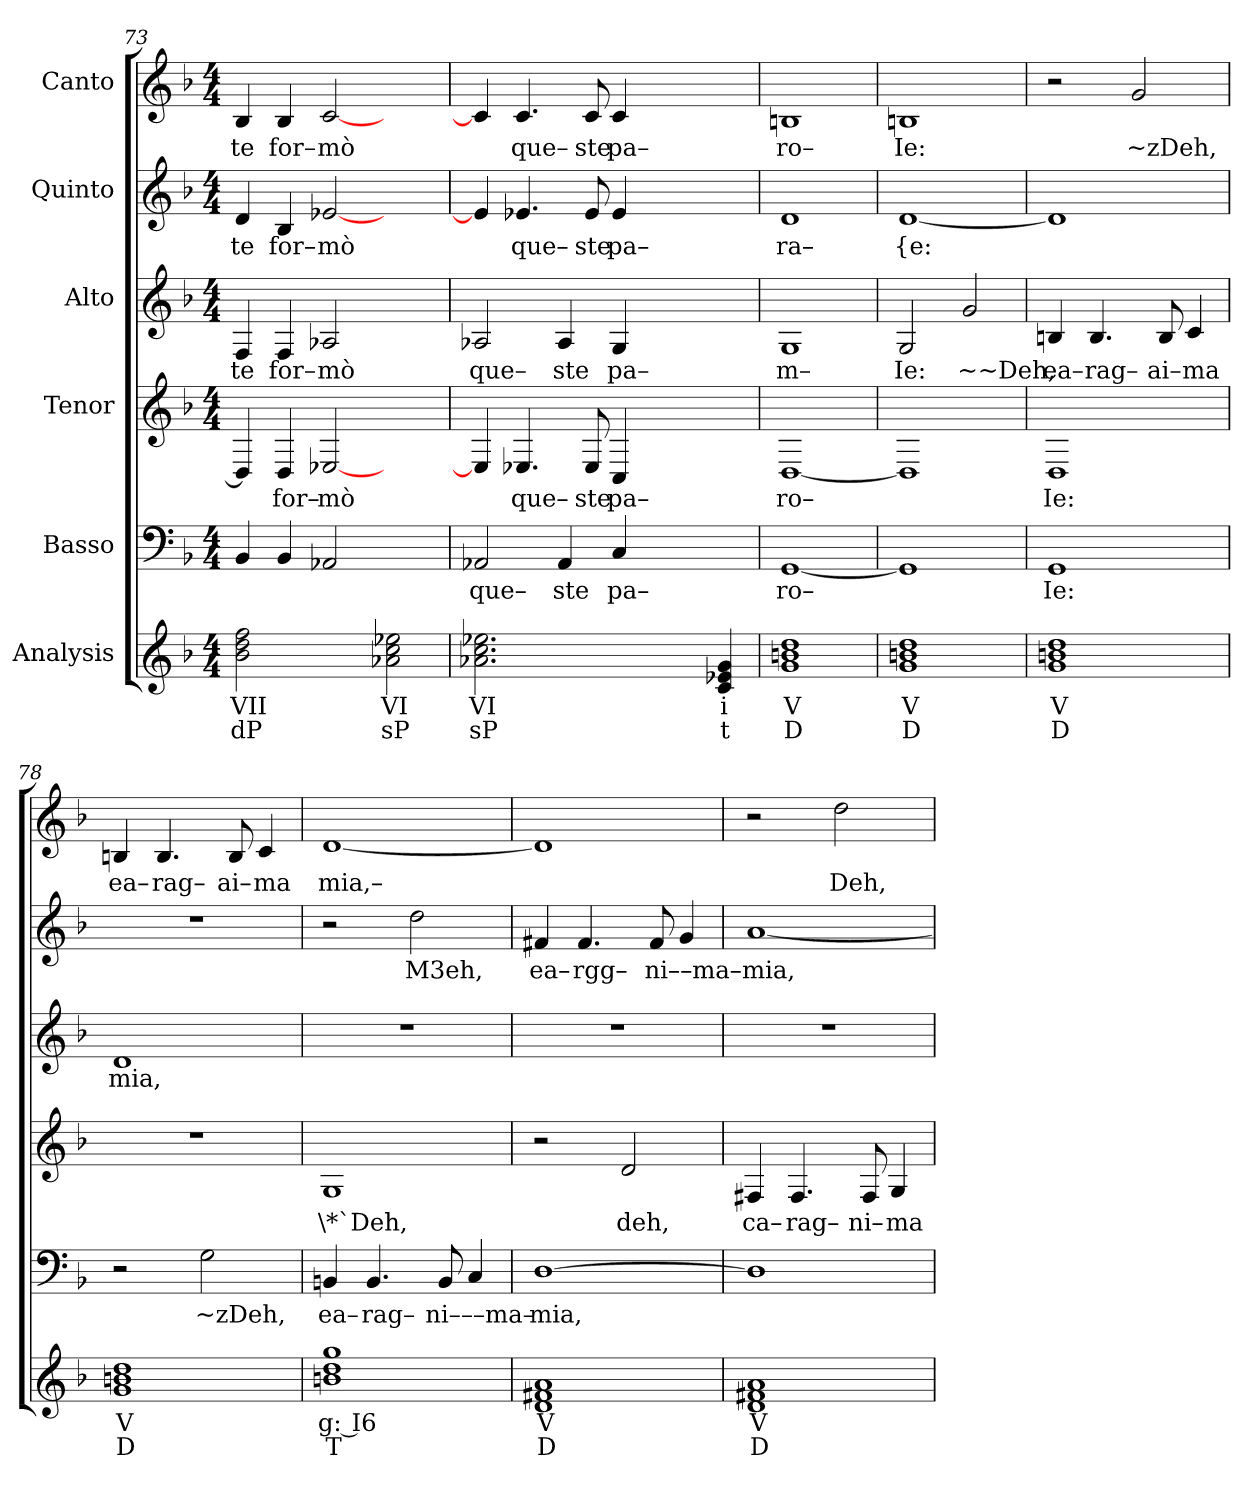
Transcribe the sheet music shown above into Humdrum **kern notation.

**kern	**text	**text	**kern	**text	**kern	**text	**kern	**text	**kern	**text	**kern	**text
*part6	*part6	*part6	*part5	*part5	*part4	*part4	*part3	*part3	*part2	*part2	*part1	*part1
*staff6	*staff6	*staff6	*staff5	*staff5	*staff4	*staff4	*staff3	*staff3	*staff2	*staff2	*staff1	*staff1
*I"Analysis	*	*	*I"Basso	*	*I"Tenor	*	*I"Alto	*	*I"Quinto	*	*I"Canto	*
*	*	*	*clefF4	*	*clefG2	*	*clefG2	*	*clefG2	*	*clefG2	*
*k[b-]	*	*	*k[b-]	*	*k[b-]	*	*k[b-]	*	*k[b-]	*	*k[b-]	*
*	*	*	*F:	*	*F:	*	*F:	*	*F:	*	*F:	*
*M4/4	*	*	*M4/4	*	*M4/4	*	*M4/4	*	*M4/4	*	*M4/4	*
=73	=73	=73	=73	=73	=73	=73	=73	=73	=73	=73	=73	=73
!	!	!	!	!	!	!	!	!LO:LY:b	!	!	!	!
!	!	!	!	!	!	!	!	!	!	!LO:LY:b	!	!
!	!	!	!	!	!	!	!	!	!	!	!	!LO:LY:b
2b- 2dd 2ff	VII	dP	4BB-/	.	4D/]	.	4F/	te	4d/	te	4B-/	te
!	!	!	!	!	!	!LO:LY:b	!	!	!	!	!	!
!	!	!	!	!	!	!	!	!LO:LY:b	!	!	!	!
!	!	!	!	!	!	!	!	!	!	!LO:LY:b	!	!
!	!	!	!	!	!	!	!	!	!	!	!	!LO:LY:b
.	.	.	4BB-/	.	4D/	for–	4F/	for–	4B-/	for–	4B-/	for–
!	!	!	!	!	!	!LO:LY:b	!	!	!	!	!	!
!	!	!	!	!	!	!	!	!LO:LY:b	!	!	!	!
!	!	!	!	!	!	!	!	!	!	!LO:LY:b	!	!
!	!	!	!	!	!	!	!	!	!	!	!	!LO:LY:b
2ryy	.	.	2AA-X/	.	[2E-X/	mò	2A-X/	mò	[2e-X/	mò	[2c/	mò
2a-X 2cc 2ee-X	VI	sP	2ryy	.	2ryy	.	2ryy	.	2ryy	.	2ryy	.
=74	=74	=74	=74	=74	=74	=74	=74	=74	=74	=74	=74	=74
!	!	!	!	!LO:LY:b	!	!	!	!	!	!	!	!
!	!	!	!	!	!	!	!	!LO:LY:b	!	!	!	!
2.a-X 2.cc 2.ee-X	VI	sP	2AA-X/	que–	4E-/]	.	2A-X/	que–	4e-/]	.	4c/]	.
!	!	!	!	!	!	!LO:LY:b	!	!	!	!	!	!
!	!	!	!	!	!	!	!	!	!	!LO:LY:b	!	!
!	!	!	!	!	!	!	!	!	!	!	!	!LO:LY:b
.	.	.	.	.	4.E-X/	que–	.	.	4.e-X/	que–	4.c/	que–
!	!	!	!	!LO:LY:b	!	!	!	!	!	!	!	!
!	!	!	!	!	!	!	!	!LO:LY:b	!	!	!	!
.	.	.	4AA-/	ste	.	.	4A-/	ste	.	.	.	.
!	!	!	!	!	!	!LO:LY:b	!	!	!	!	!	!
!	!	!	!	!	!	!	!	!	!	!LO:LY:b	!	!
!	!	!	!	!	!	!	!	!	!	!	!	!LO:LY:b
.	.	.	.	.	8E-/	ste	.	.	8e-/	ste	8c/	ste
!	!	!	!	!LO:LY:b	!	!	!	!	!	!	!	!
!	!	!	!	!	!	!LO:LY:b	!	!	!	!	!	!
!	!	!	!	!	!	!	!	!LO:LY:b	!	!	!	!
!	!	!	!	!	!	!	!	!	!	!LO:LY:b	!	!
!	!	!	!	!	!	!	!	!	!	!	!	!LO:LY:b
2.ryy	.	.	4C/	pa–	4C/	pa–	4G/	pa–	4e-/	pa–	4c/	pa–
.	.	.	2.ryy	.	2.ryy	.	2.ryy	.	2.ryy	.	2.ryy	.
4c 4e-X 4g	i	t	.	.	.	.	.	.	.	.	.	.
=75	=75	=75	=75	=75	=75	=75	=75	=75	=75	=75	=75	=75
!	!	!	!	!LO:LY:b	!	!	!	!	!	!	!	!
!	!	!	!	!	!	!LO:LY:b	!	!	!	!	!	!
!	!	!	!	!	!	!	!	!LO:LY:b	!	!	!	!
!	!	!	!	!	!	!	!	!	!	!LO:LY:b	!	!
!	!	!	!	!	!	!	!	!	!	!	!	!LO:LY:b
1g 1bn 1dd	V	D	[1GG	ro–	[1D	ro–	1G	m–	1d	ra–	1Bn	ro–
=76	=76	=76	=76	=76	=76	=76	=76	=76	=76	=76	=76	=76
!	!	!	!	!	!	!	!	!LO:LY:b	!	!	!	!
!	!	!	!	!	!	!	!	!	!	!LO:LY:b	!	!
!	!	!	!	!	!	!	!	!	!	!	!	!LO:LY:b
1g 1bn 1dd	V	D	1GG]	.	1D]	.	2G/	Ie:	[1d	{e:	1Bn	Ie:
!	!	!	!	!	!	!	!	!LO:LY:b	!	!	!	!
.	.	.	.	.	.	.	2g/	~~Deh,	.	.	.	.
=77	=77	=77	=77	=77	=77	=77	=77	=77	=77	=77	=77	=77
!	!	!	!	!LO:LY:b	!	!	!	!	!	!	!	!
!	!	!	!	!	!	!LO:LY:b	!	!	!	!	!	!
!	!	!	!	!	!	!	!	!LO:LY:b	!	!	!	!
1g 1bn 1dd	V	D	1GG	Ie:	1D	Ie:	4Bn/	ea–	1d]	.	2r	.
!	!	!	!	!	!	!	!	!LO:LY:b	!	!	!	!
.	.	.	.	.	.	.	4.B/	rag–	.	.	.	.
!	!	!	!	!	!	!	!	!	!	!	!	!LO:LY:b
.	.	.	.	.	.	.	.	.	.	.	2g/	~zDeh,
!	!	!	!	!	!	!	!	!LO:LY:b	!	!	!	!
.	.	.	.	.	.	.	8B/	ai–	.	.	.	.
!	!	!	!	!	!	!	!	!LO:LY:b	!	!	!	!
.	.	.	.	.	.	.	4c/	ma	.	.	.	.
=78	=78	=78	=78	=78	=78	=78	=78	=78	=78	=78	=78	=78
!	!	!	!	!	!	!	!	!LO:LY:b	!	!	!	!
!	!	!	!	!	!	!	!	!	!	!	!	!LO:LY:b
1g 1bn 1dd	V	D	2r	.	1r	.	1d	mia,	1r	.	4Bn/	ea–
!	!	!	!	!	!	!	!	!	!	!	!	!LO:LY:b
.	.	.	.	.	.	.	.	.	.	.	4.B/	rag–
!	!	!	!	!LO:LY:b	!	!	!	!	!	!	!	!
.	.	.	2G\	~zDeh,	.	.	.	.	.	.	.	.
!	!	!	!	!	!	!	!	!	!	!	!	!LO:LY:b
.	.	.	.	.	.	.	.	.	.	.	8B/	ai–
!	!	!	!	!	!	!	!	!	!	!	!	!LO:LY:b
.	.	.	.	.	.	.	.	.	.	.	4c/	ma
=79	=79	=79	=79	=79	=79	=79	=79	=79	=79	=79	=79	=79
!	!	!	!	!LO:LY:b	!	!	!	!	!	!	!	!
!	!	!	!	!	!	!LO:LY:b	!	!	!	!	!	!
!	!	!	!	!	!	!	!	!	!	!	!	!LO:LY:b
1bn 1dd 1gg	g: I6	T	4BBn/	ea–	1G	\*`Deh,	1r	.	2r	.	[1d	mia,–
!	!	!	!	!LO:LY:b	!	!	!	!	!	!	!	!
.	.	.	4.BB/	rag–	.	.	.	.	.	.	.	.
!	!	!	!	!	!	!	!	!	!	!LO:LY:b	!	!
.	.	.	.	.	.	.	.	.	2dd\	M3eh,	.	.
!	!	!	!	!LO:LY:b	!	!	!	!	!	!	!	!
.	.	.	8BB/	ni–––ma–	.	.	.	.	.	.	.	.
.	.	.	4C/	.	.	.	.	.	.	.	.	.
=80	=80	=80	=80	=80	=80	=80	=80	=80	=80	=80	=80	=80
!	!	!	!	!LO:LY:b	!	!	!	!	!	!	!	!
!	!	!	!	!	!	!	!	!	!	!LO:LY:b	!	!
1d 1f#X 1a	V	D	[1D	mia,	2r	.	1r	.	4f#X/	ea–	1d]	.
!	!	!	!	!	!	!	!	!	!	!LO:LY:b	!	!
.	.	.	.	.	.	.	.	.	4.f#/	rgg–	.	.
!	!	!	!	!	!	!LO:LY:b	!	!	!	!	!	!
.	.	.	.	.	2d/	deh,	.	.	.	.	.	.
!	!	!	!	!	!	!	!	!	!	!LO:LY:b	!	!
.	.	.	.	.	.	.	.	.	8f#/	ni––ma–	.	.
.	.	.	.	.	.	.	.	.	4g/	.	.	.
=81	=81	=81	=81	=81	=81	=81	=81	=81	=81	=81	=81	=81
!	!	!	!	!	!	!LO:LY:b	!	!	!	!	!	!
!	!	!	!	!	!	!	!	!	!	!LO:LY:b	!	!
1d 1f#X 1a	V	D	1D]	.	4F#X/	ca–	1r	.	[1a	mia,	2r	.
!	!	!	!	!	!	!LO:LY:b	!	!	!	!	!	!
.	.	.	.	.	4.F#/	rag–	.	.	.	.	.	.
!	!	!	!	!	!	!	!	!	!	!	!	!LO:LY:b
.	.	.	.	.	.	.	.	.	.	.	2dd\	Deh,
!	!	!	!	!	!	!LO:LY:b	!	!	!	!	!	!
.	.	.	.	.	8F#/	ni–	.	.	.	.	.	.
!	!	!	!	!	!	!LO:LY:b	!	!	!	!	!	!
.	.	.	.	.	4G/	ma	.	.	.	.	.	.
=	=	=	=	=	=	=	=	=	=	=	=	=
*-	*-	*-	*-	*-	*-	*-	*-	*-	*-	*-	*-	*-
